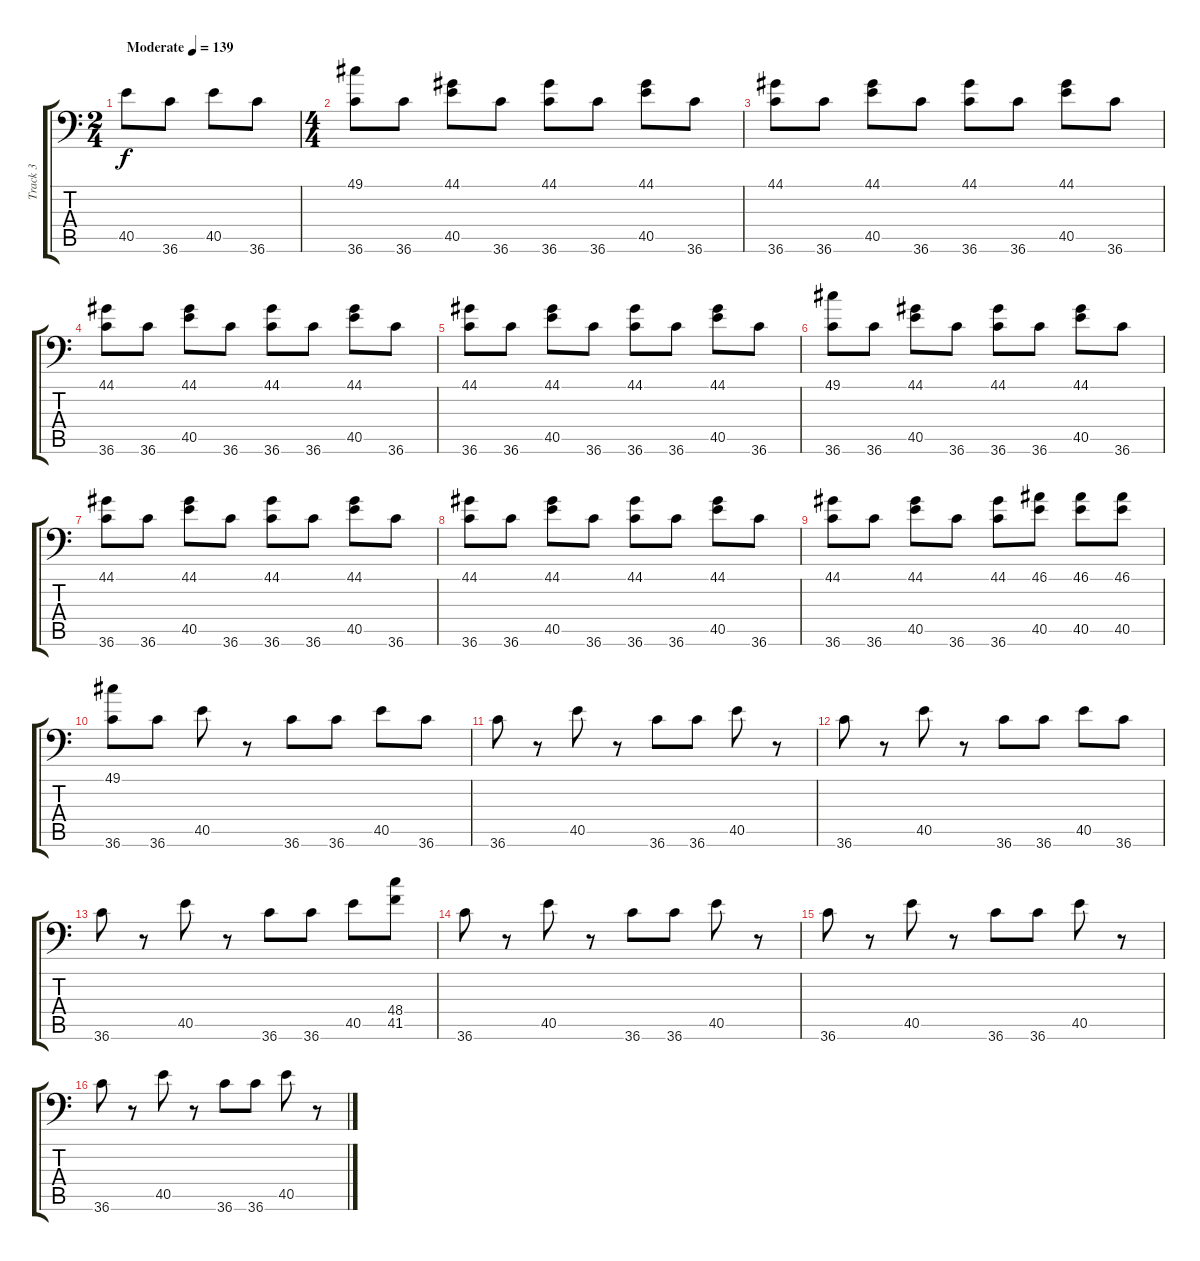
\track ("Track 3" "Track 3") {instrument acousticgrandpiano}
\staff {score tabs}
\tuning (C-1 C-1 C-1 C-1 C-1 C-1) {hide}
\ts (2 4)
\tempo (139 "Moderate")
\clef f4
\ks c
40.5.8{dy f instrument acousticgrandpiano} 36.6.8 40.5.8 36.6.8 |
\ts (4 4)
(49.1 36.6).8 36.6.8 (44.1 40.5).8 36.6.8 (44.1 36.6).8 36.6.8 (44.1 40.5).8 36.6.8 |
(44.1 36.6).8 36.6.8 (44.1 40.5).8 36.6.8 (44.1 36.6).8 36.6.8 (44.1 40.5).8 36.6.8 |
(44.1 36.6).8 36.6.8 (44.1 40.5).8 36.6.8 (44.1 36.6).8 36.6.8 (44.1 40.5).8 36.6.8 |
(44.1 36.6).8 36.6.8 (44.1 40.5).8 36.6.8 (44.1 36.6).8 36.6.8 (44.1 40.5).8 36.6.8 |
(49.1 36.6).8 36.6.8 (44.1 40.5).8 36.6.8 (44.1 36.6).8 36.6.8 (44.1 40.5).8 36.6.8 |
(44.1 36.6).8 36.6.8 (44.1 40.5).8 36.6.8 (44.1 36.6).8 36.6.8 (44.1 40.5).8 36.6.8 |
(44.1 36.6).8 36.6.8 (44.1 40.5).8 36.6.8 (44.1 36.6).8 36.6.8 (44.1 40.5).8 36.6.8 |
(44.1 36.6).8 36.6.8 (44.1 40.5).8 36.6.8 (44.1 36.6).8 (46.1 40.5).8 (46.1 40.5).8 (46.1 40.5).8 |
(49.1 36.6).8 36.6.8 40.5.8 r.8 36.6.8 36.6.8 40.5.8 36.6.8 |
36.6.8 r.8 40.5.8 r.8 36.6.8 36.6.8 40.5.8 r.8 |
36.6.8 r.8 40.5.8 r.8 36.6.8 36.6.8 40.5.8 36.6.8 |
36.6.8 r.8 40.5.8 r.8 36.6.8 36.6.8 40.5.8 (48.4 41.5).8 |
36.6.8 r.8 40.5.8 r.8 36.6.8 36.6.8 40.5.8 r.8 |
36.6.8 r.8 40.5.8 r.8 36.6.8 36.6.8 40.5.8 r.8 |
36.6.8 r.8 40.5.8 r.8 36.6.8 36.6.8 40.5.8 r.8
